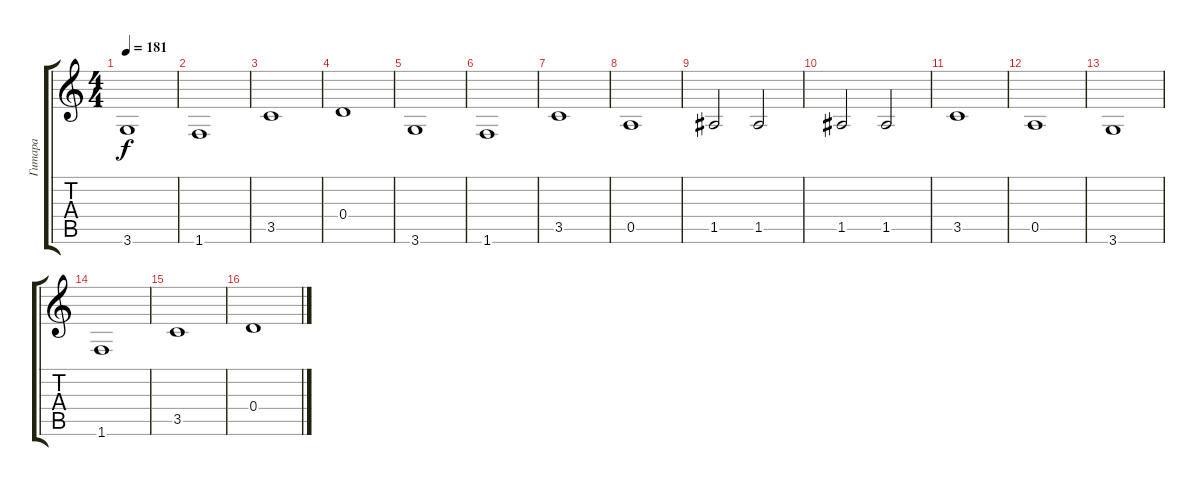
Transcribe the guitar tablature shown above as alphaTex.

\track ("Гитара" "Гитара") {instrument acousticguitarnylon}
\staff {score tabs}
\tuning (E4 B3 G3 D3 A2 E2) {hide}
\ts (4 4)
\tempo 181
\clef g2
\ks c
3.6.1{dy f} |
1.6.1 |
3.5.1 |
0.4.1 |
3.6.1 |
1.6.1 |
3.5.1 |
0.5.1 |
1.5.2 1.5.2 |
1.5.2 1.5.2 |
3.5.1 |
0.5.1 |
3.6.1 |
1.6.1 |
3.5.1 |
0.4.1
